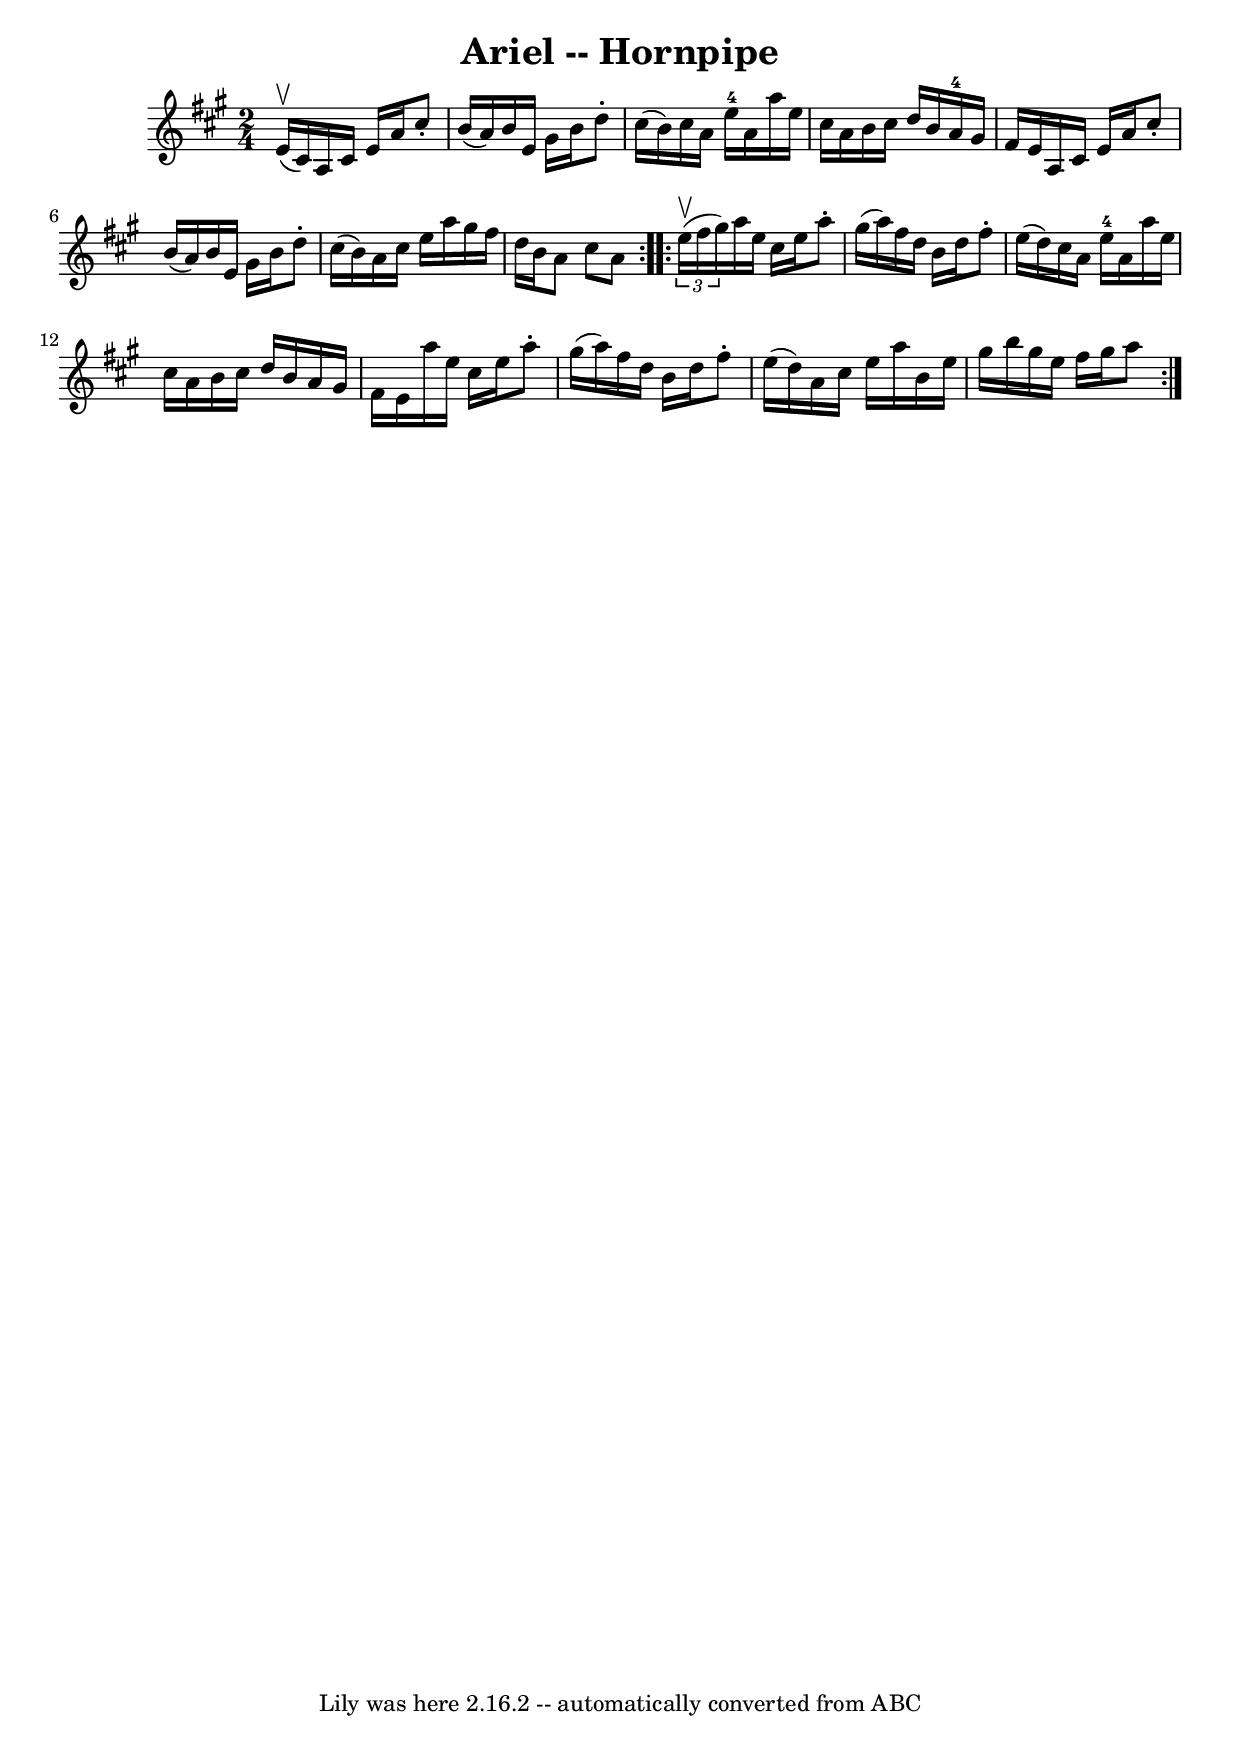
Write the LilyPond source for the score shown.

\version "2.7.40"
\include "Mammoth.ily"
\header {
	book = "Cole's 1000 Fiddle Tunes"
	crossRefNumber = "1"
	footnotes = ""
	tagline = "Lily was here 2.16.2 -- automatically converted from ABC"
	title = "Ariel -- Hornpipe"
}
voicedefault =  {
\set Score.defaultBarType = "empty"

\repeat volta 2 {
\time 2/4 \key a \major e'16 (^\upbow cis'16) |
 a16 cis'16 
 e'16 a'16 cis''8 -. b'16 (a'16) |
 b'16 e'16    
gis'16 b'16 d''8 -. cis''16 (b'16) |
 cis''16 a'16    
e''16-4 a'16 a''16 e''16 cis''16 a'16  |
 b'16    
cis''16 d''16 b'16 a'16-4 gis'16 fis'16 e'16  |
    
 a16 cis'16 e'16 a'16 cis''8 -. b'16 (a'16) |
 b'16 
 e'16 gis'16 b'16 d''8 -. cis''16 (b'16) |
 a'16    
cis''16 e''16 a''16 gis''16 fis''16 d''16 b'16  |
   
a'8 cis''8 a'8  }     \repeat volta 2 {   \times 2/3 { e''16 (^\upbow   
fis''16 gis''16) } |
 a''16 e''16 cis''16 e''16 a''8 
-. gis''16 (a''16) |
 fis''16 d''16 b'16 d''16    
fis''8 -. e''16 (d''16) |
 cis''16 a'16 e''16-4 a'16 
 a''16 e''16 cis''16 a'16  |
 b'16 cis''16 d''16    
b'16 a'16 gis'16 fis'16 e'16  |
 a''16 e''16    
cis''16 e''16 a''8 -. gis''16 (a''16) |
 fis''16 d''16 
 b'16 d''16 fis''8 -. e''16 (d''16) |
 a'16 cis''16  
 e''16 a''16 b'16 e''16 gis''16 b''16  |
 gis''16    
e''16 fis''16 gis''16 a''8  }   
}

\score{
    <<

	\context Staff="default"
	{
	    \voicedefault 
	}

    >>
	\layout {
	}
	\midi {}
}
